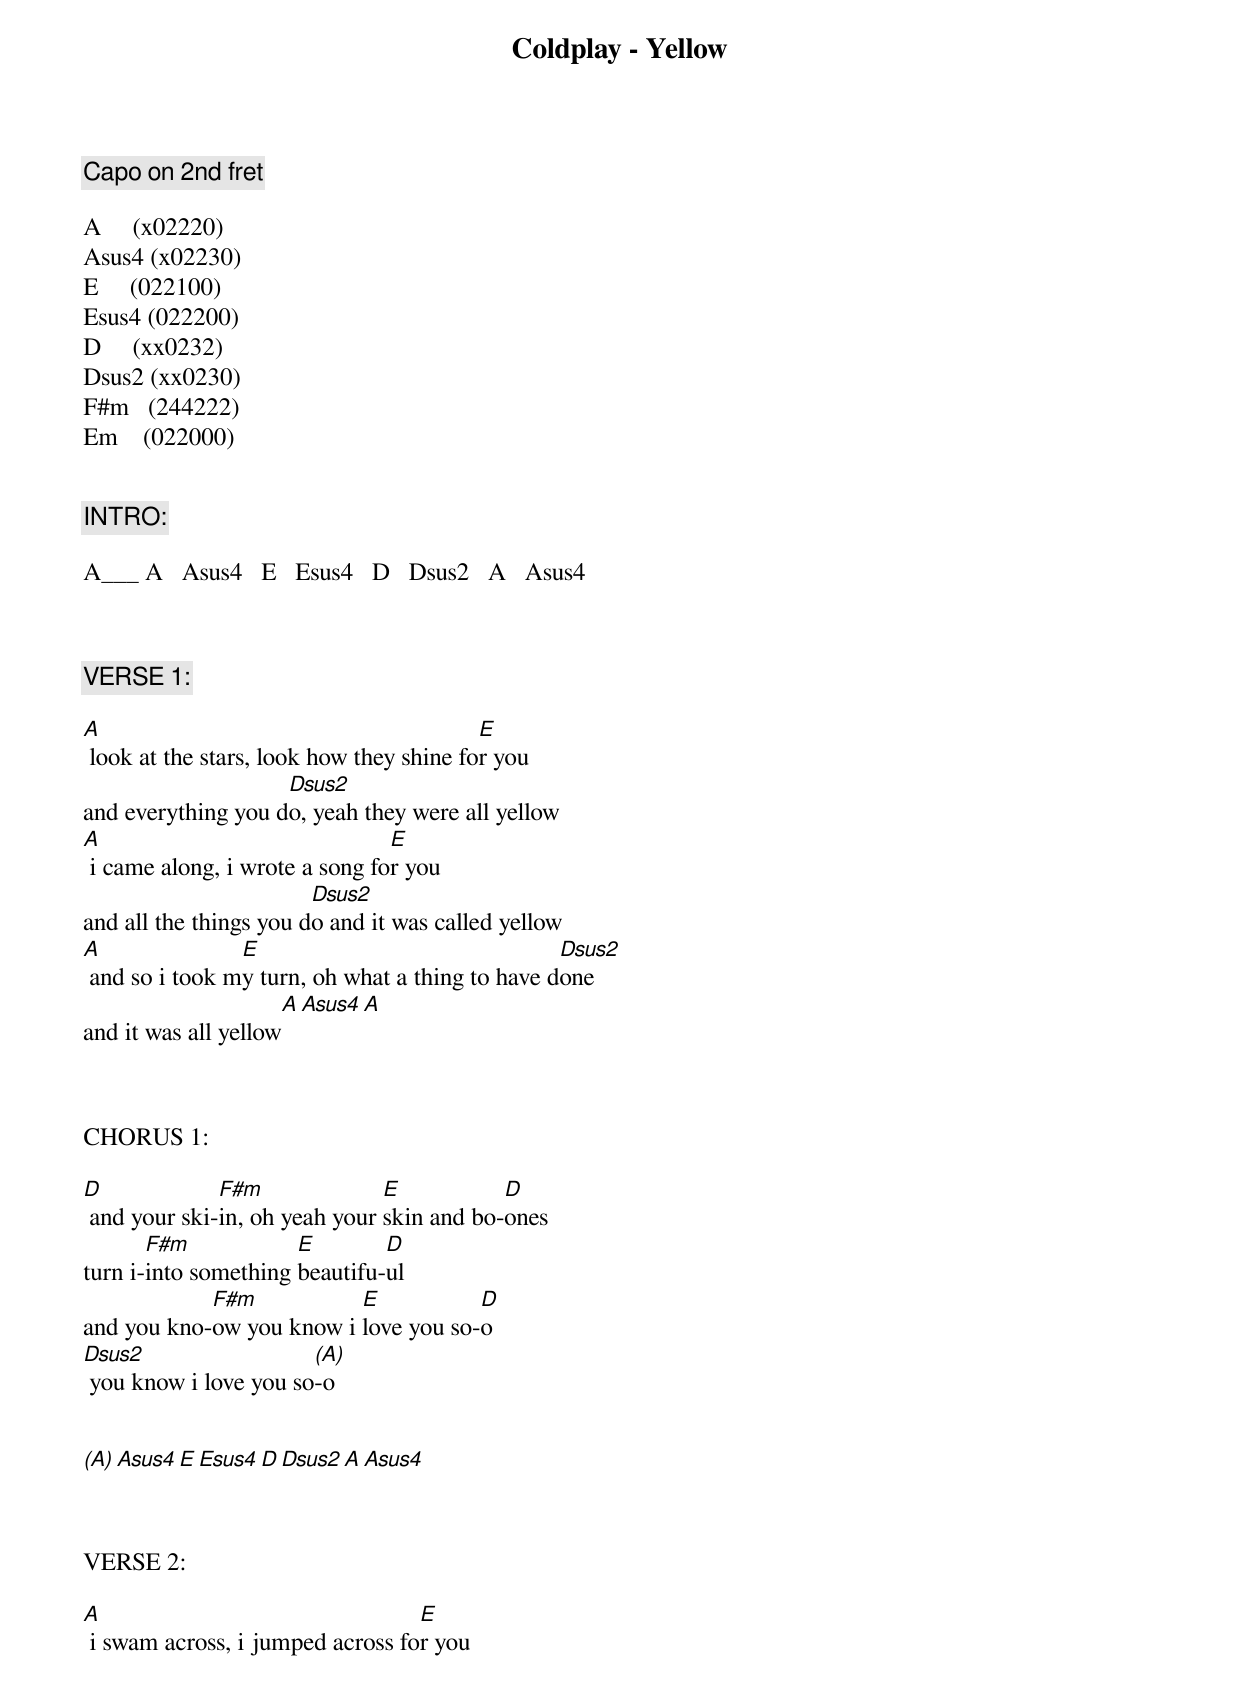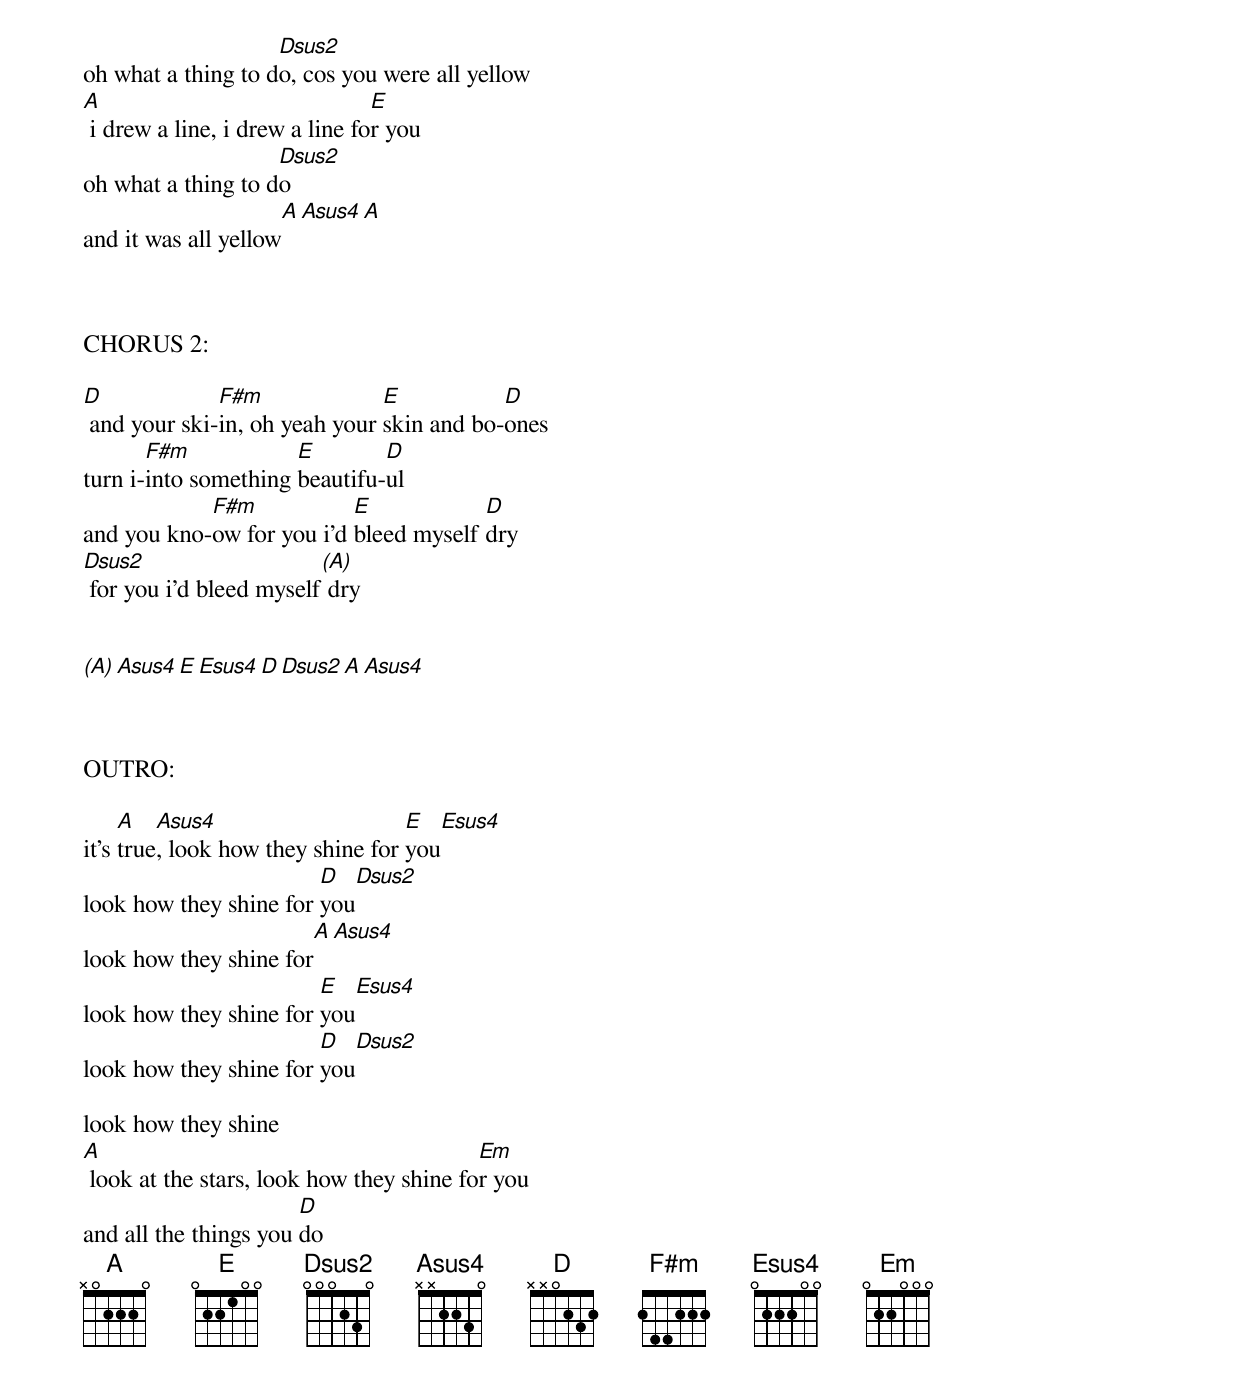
Coldplay - Yellow

Capo on 2nd fret

A     (x02220)
Asus4 (x02230)
E     (022100)
Esus4 (022200)
D     (xx0232)
Dsus2 (xx0230)
F#m   (244222)
Em    (022000)


INTRO:

A___ A   Asus4   E   Esus4   D   Dsus2   A   Asus4



VERSE 1:

A                                         E
 look at the stars, look how they shine for you
                    Dsus2
and everything you do, yeah they were all yellow
A                               E
 i came along, i wrote a song for you
                        Dsus2
and all the things you do and it was called yellow
A               E                                Dsus2
 and so i took my turn, oh what a thing to have done
                     A   Asus4   A
and it was all yellow



CHORUS 1:

D             F#m              E           D
 and your ski-in, oh yeah your skin and bo-ones
       F#m            E        D
turn i-into something beautifu-ul
            F#m           E           D
and you kno-ow you know i love you so-o
Dsus2                  (A)
 you know i love you so-o


(A)   Asus4   E   Esus4   D   Dsus2   A   Asus4



VERSE 2:

A                                 E
 i swam across, i jumped across for you
                    Dsus2
oh what a thing to do, cos you were all yellow
A                               E
 i drew a line, i drew a line for you
                    Dsus2
oh what a thing to do
                     A   Asus4   A
and it was all yellow



CHORUS 2:

D             F#m              E           D
 and your ski-in, oh yeah your skin and bo-ones
       F#m            E        D
turn i-into something beautifu-ul
            F#m            E            D
and you kno-ow for you i'd bleed myself dry
Dsus2                    (A)
 for you i'd bleed myself dry


(A)   Asus4   E   Esus4   D   Dsus2   A   Asus4



OUTRO:

     A   Asus4                     E   Esus4
it's true, look how they shine for you
                        D   Dsus2
look how they shine for you
                       A   Asus4
look how they shine for
                        E   Esus4
look how they shine for you
                        D   Dsus2
look how they shine for you

look how they shine
A                                         Em
 look at the stars, look how they shine for you
                       D
and all the things you do
